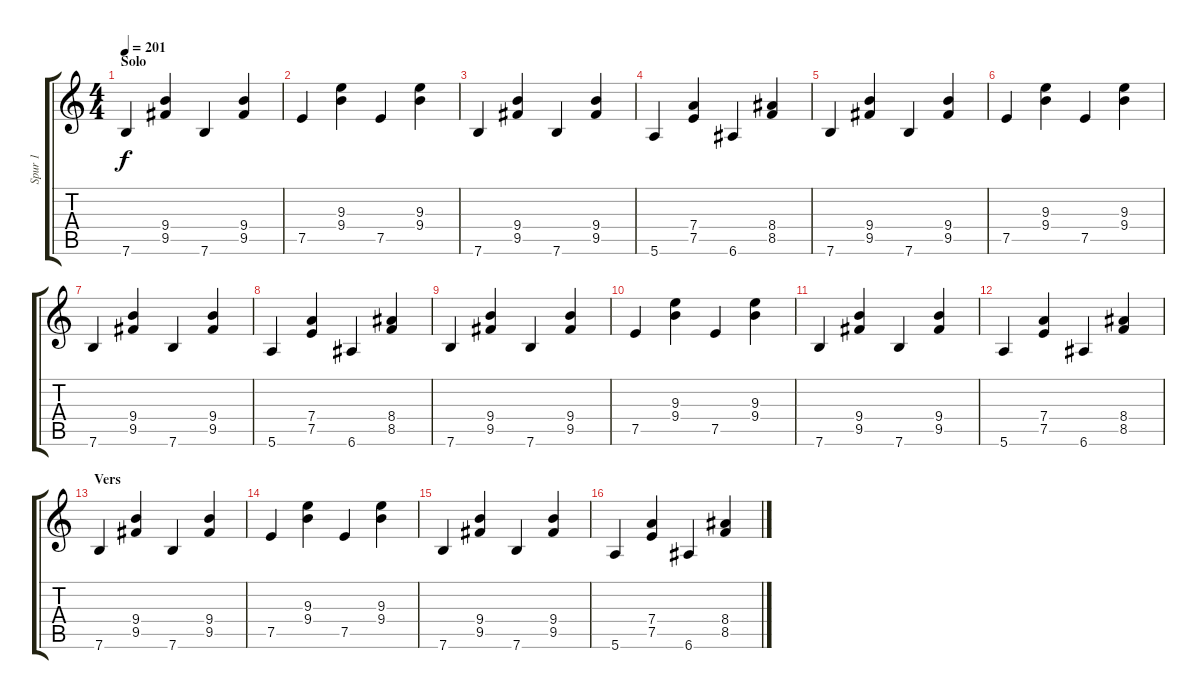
\track ("Spur 1" "Spur 1") {instrument acousticguitarnylon}
\staff {score tabs}
\tuning (E4 B3 G3 D3 A2 E2) {hide}
\ts (4 4)
\section ("" "Solo")
\tempo 201
\clef g2
\ks c
7.6.4{dy f} (9.4 9.5).4 7.6.4 (9.4 9.5).4 |
7.5.4 (9.3 9.4).4 7.5.4 (9.3 9.4).4 |
7.6.4 (9.4 9.5).4 7.6.4 (9.4 9.5).4 |
5.6.4 (7.4 7.5).4 6.6.4 (8.4 8.5).4 |
7.6.4 (9.4 9.5).4 7.6.4 (9.4 9.5).4 |
7.5.4 (9.3 9.4).4 7.5.4 (9.3 9.4).4 |
7.6.4 (9.4 9.5).4 7.6.4 (9.4 9.5).4 |
5.6.4 (7.4 7.5).4 6.6.4 (8.4 8.5).4 |
7.6.4 (9.4 9.5).4 7.6.4 (9.4 9.5).4 |
7.5.4 (9.3 9.4).4 7.5.4 (9.3 9.4).4 |
7.6.4 (9.4 9.5).4 7.6.4 (9.4 9.5).4 |
5.6.4 (7.4 7.5).4 6.6.4 (8.4 8.5).4 |
\section ("" "Vers")
7.6.4 (9.4 9.5).4 7.6.4 (9.4 9.5).4 |
7.5.4 (9.3 9.4).4 7.5.4 (9.3 9.4).4 |
7.6.4 (9.4 9.5).4 7.6.4 (9.4 9.5).4 |
5.6.4 (7.4 7.5).4 6.6.4 (8.4 8.5).4
